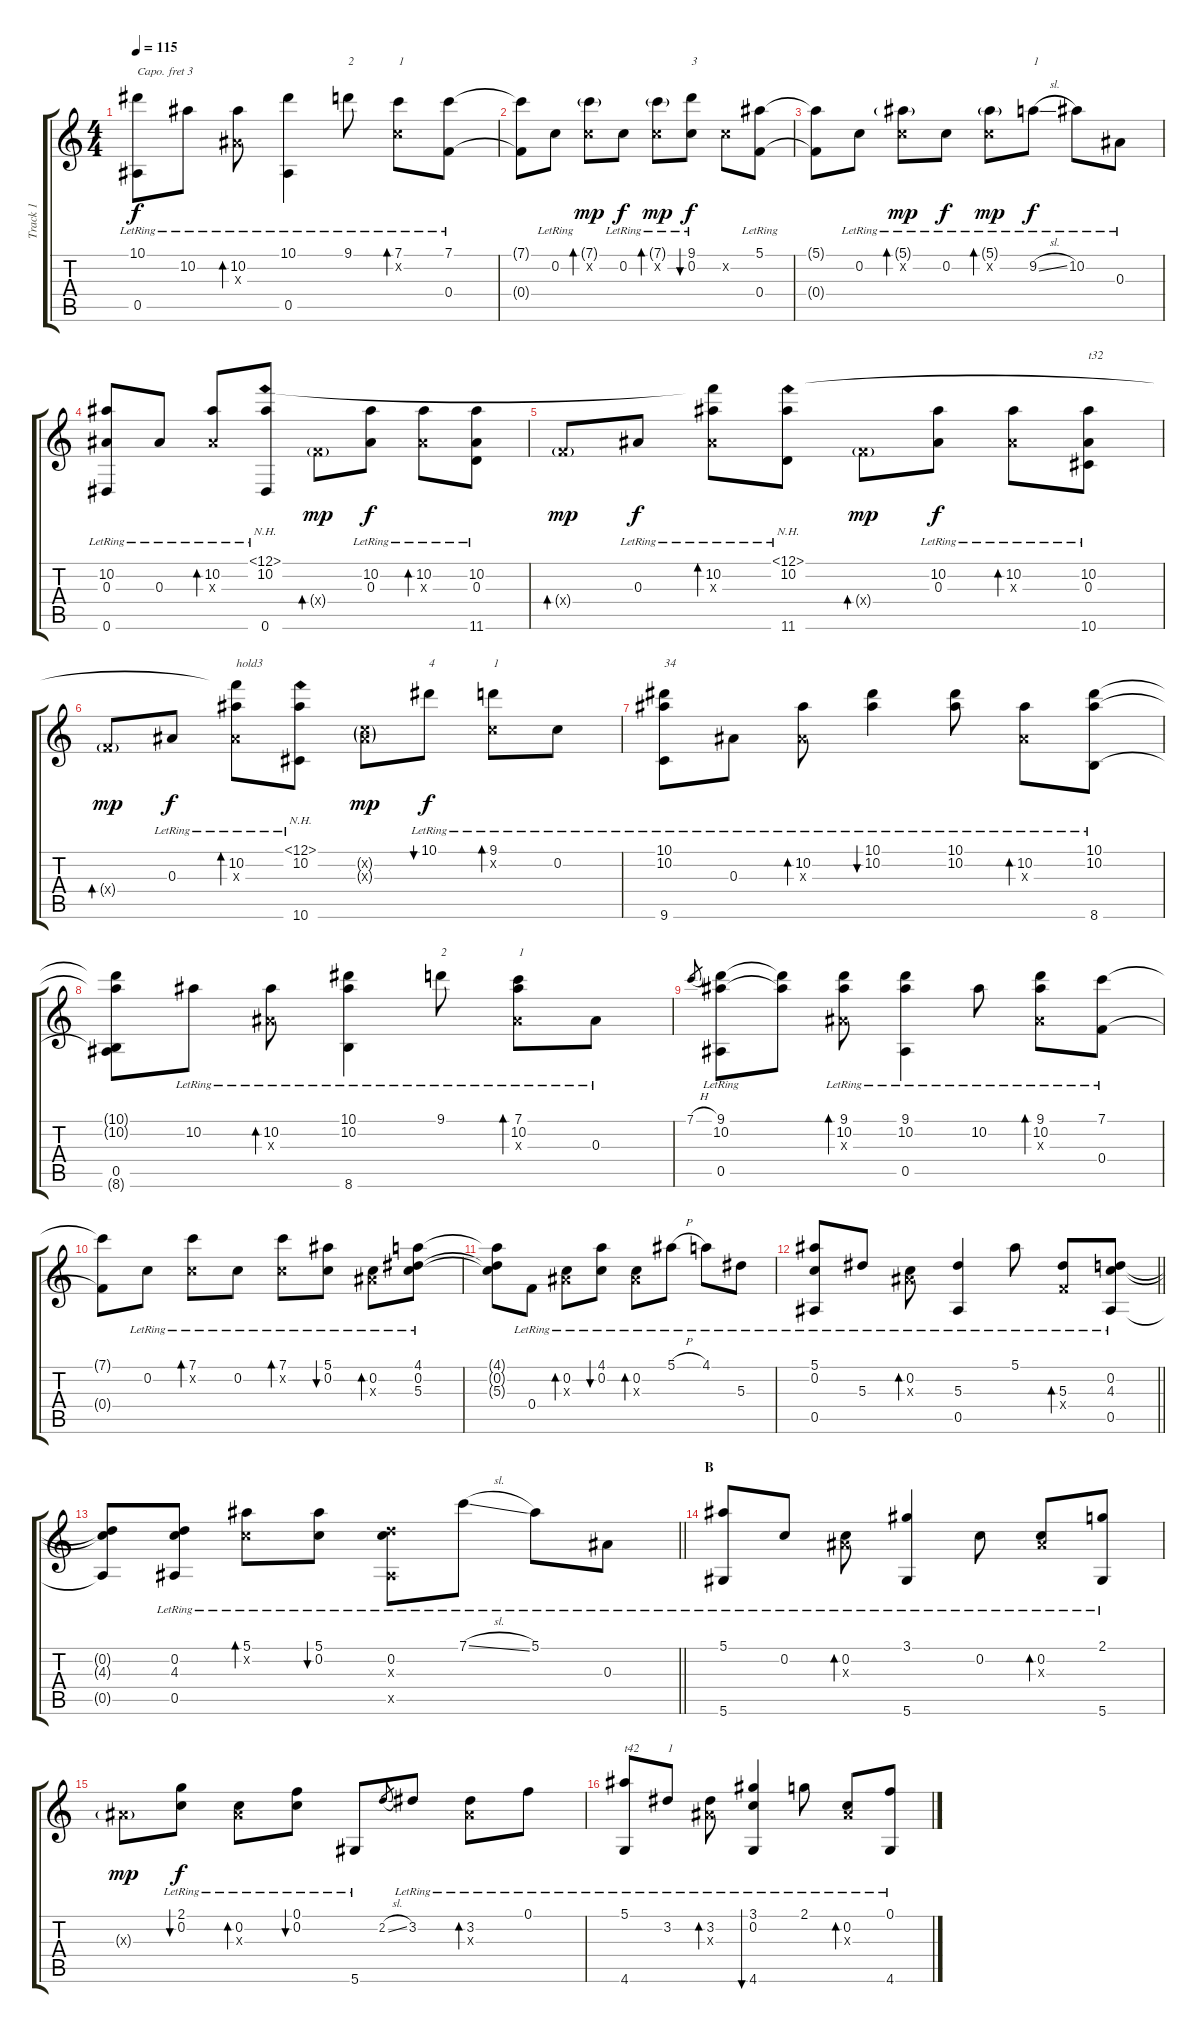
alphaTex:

\track ("Track 1" "Track 1") {instrument acousticguitarsteel}
\staff {score tabs}
\capo 3
\tuning (D4 A3 G3 D3 G2 C2) {hide}
\ts (4 4)
\tempo 115
\clef g2
\ks c
(10.1{lr} 0.5{lr}).8{dy f} 10.2{lr}.8 (10.2{lr} 0.3{x}).8{bd 60} (10.1{lr} 0.5{lr}).4 9.1{lr}.8{txt "2"} (7.1{lr} 0.2{x}).8{bd 60 txt "1"} (7.1{lr} 0.4{lr}).8 |
(7.1{t} 0.4{t}).8 0.2{lr}.8 (7.1{g} 0.2{x}).8{bd 60 dy mp} 0.2{lr}.8{dy f} (7.1{g lr} 0.2{x}).8{bd 60 dy mp} (9.1{lr} 0.2{lr}).8{bu 60 txt "3" dy f} 0.2{x}.8 (5.1{lr} 0.4{lr}).8 |
(5.1{t} 0.4{t}).8 0.2{lr}.8 (5.1{g lr} 0.2{x}).8{bd 60 dy mp} 0.2{lr}.8{dy f} (5.1{g lr} 0.2{x}).8{bd 60 dy mp} 9.2{sl lr}.8{txt "1" dy f} 10.2{lr}.8 0.3{lr}.8 |
(10.2{lr} 0.3{lr} 0.6{lr}).8 0.3{lr}.8 (10.2{lr} 0.3{x}).8{bd 60} (12.1{nh lr} 10.2{lr} 0.6{lr}).8 0.4{g x}.8{bd 60 dy mp} (10.2{lr} 0.3{lr}).8{dy f} (10.2{lr} 0.3{x}).8{bd 60} (10.2{lr} 0.3{lr} 11.6{lr}).8 |
0.4{g x}.8{bd 60 dy mp} 0.3{lr}.8{dy f} (12.1{t} 10.2{lr} 0.3{x}).8{bd 60} (12.1{nh lr} 10.2{lr} 11.6{lr}).8 0.4{g x}.8{bd 60 dy mp} (10.2{lr} 0.3{lr}).8{dy f} (10.2{lr} 0.3{x}).8{bd 60} (10.2{lr} 0.3{lr} 10.6{lr}).8{txt "t32"} |
0.4{g x}.8{bd 60 dy mp} 0.3{lr}.8{dy f} (12.1{t} 10.2{lr} 0.3{x}).8{bd 60 txt "hold3"} (12.1{nh lr} 10.2{lr} 10.6{lr}).8 (0.2{g x} 0.3{g x}).8{dy mp} 10.1{lr}.8{bu 60 txt "4" dy f} (9.1{lr} 0.2{x}).8{bd 60 txt "1"} 0.2{lr}.8 |
(10.1{lr} 10.2{lr} 9.6{lr}).8{txt "34"} 0.3{lr}.8 (10.2{lr} 0.3{x}).8{bd 60} (10.1{lr} 10.2{lr}).4{bu 60} (10.1{lr} 10.2{lr}).8 (10.2{lr} 0.3{x}).8{bd 60} (10.1{lr} 10.2{lr} 8.6{lr}).8 |
(10.1{t} 10.2{t} 0.5 8.6{t}).8 10.2{lr}.8 (10.2{lr} 0.3{x}).8{bd 60} (10.1{lr} 10.2{lr} 8.6{lr}).4 9.1{lr}.8{txt "2"} (7.1{lr} 10.2 0.3{x}).8{bd 60 txt "1"} 0.3{lr}.8 |
7.1{h}.8{gr} (9.1{lr} 10.2{lr} 0.5{lr}).8 (9.1{t} 10.2{t}).8 (9.1{lr} 10.2{lr} 0.3{x}).8{bd 60} (9.1{lr} 10.2{lr} 0.5{lr}).4 10.2{lr}.8 (9.1{lr} 10.2{lr} 0.3{x}).8{bd 60} (7.1{lr} 0.4{lr}).8 |
(7.1{t} 0.4{t}).8 0.2{lr}.8 (7.1{lr} 0.2{x}).8{bd 60} 0.2{lr}.8 (7.1{lr} 0.2{x}).8{bd 60} (5.1{lr} 0.2{lr}).8{bu 60} (0.2{lr} 0.3{x}).8{bd 60} (4.1{lr} 0.2{lr} 5.3{lr}).8 |
(4.1{t} 0.2{t} 5.3{t}).8 0.4{lr}.8 (0.2{lr} 0.3{x}).8{bd 60} (4.1{lr} 0.2{lr}).8{bu 60} (0.2{lr} 0.3{x}).8{bd 60} 5.1{h lr}.8 4.1{lr}.8 5.3{lr}.8 |
\barLineRight lightlight
(5.1{lr} 0.2{lr} 0.5{lr}).8 5.3{lr}.8 (0.2{lr} 0.3{x}).8{bd 60} (5.3{lr} 0.5{lr}).4 5.1{lr}.8 (5.3{lr} 0.4{x}).8{bd 60} (0.2{lr} 4.3{lr} 0.5{lr}).8 |
\barLineRight lightlight
(0.2{t} 4.3{t} 0.5{t}).8 (0.2{lr} 4.3{lr} 0.5{lr}).8 (5.1{lr} 0.2{x}).8{bd 60} (5.1{lr} 0.2{lr}).8{bu 60} (0.2{lr} 4.3{x} 0.5{x}).8 7.1{sl lr}.8 5.1{lr}.8 0.3{lr}.8 |
\section ("" "B")
(5.1{lr} 5.6{lr}).8 0.2{lr}.8 (0.2{lr} 0.3{x}).8{bd 60} (3.1{lr} 5.6{lr}).4 0.2{lr}.8 (0.2{lr} 0.3{x}).8{bd 60} (2.1{lr} 5.6{lr}).8 |
0.3{g x}.8{dy mp} (2.1{lr} 0.2{lr}).8{bu 60 dy f} (0.2{lr} 0.3{x}).8{bd 60} (0.1{lr} 0.2{lr}).8{bu 60} 5.6{lr}.8 2.2{sl}.8{gr} 3.2{lr}.8 (3.2{lr} 0.3{x}).8{bd 60} 0.1{lr}.8 |
(5.1{lr} 4.6{lr}).8{txt "t42"} 3.2{lr}.8{txt "1"} (3.2{lr} 0.3{x}).8{bd 60} (3.1{lr} 0.2{lr} 4.6{lr}).4{bu 60} 2.1{lr}.8 (0.2{lr} 0.3{x}).8{bd 60} (0.1{lr} 4.6{lr}).8
